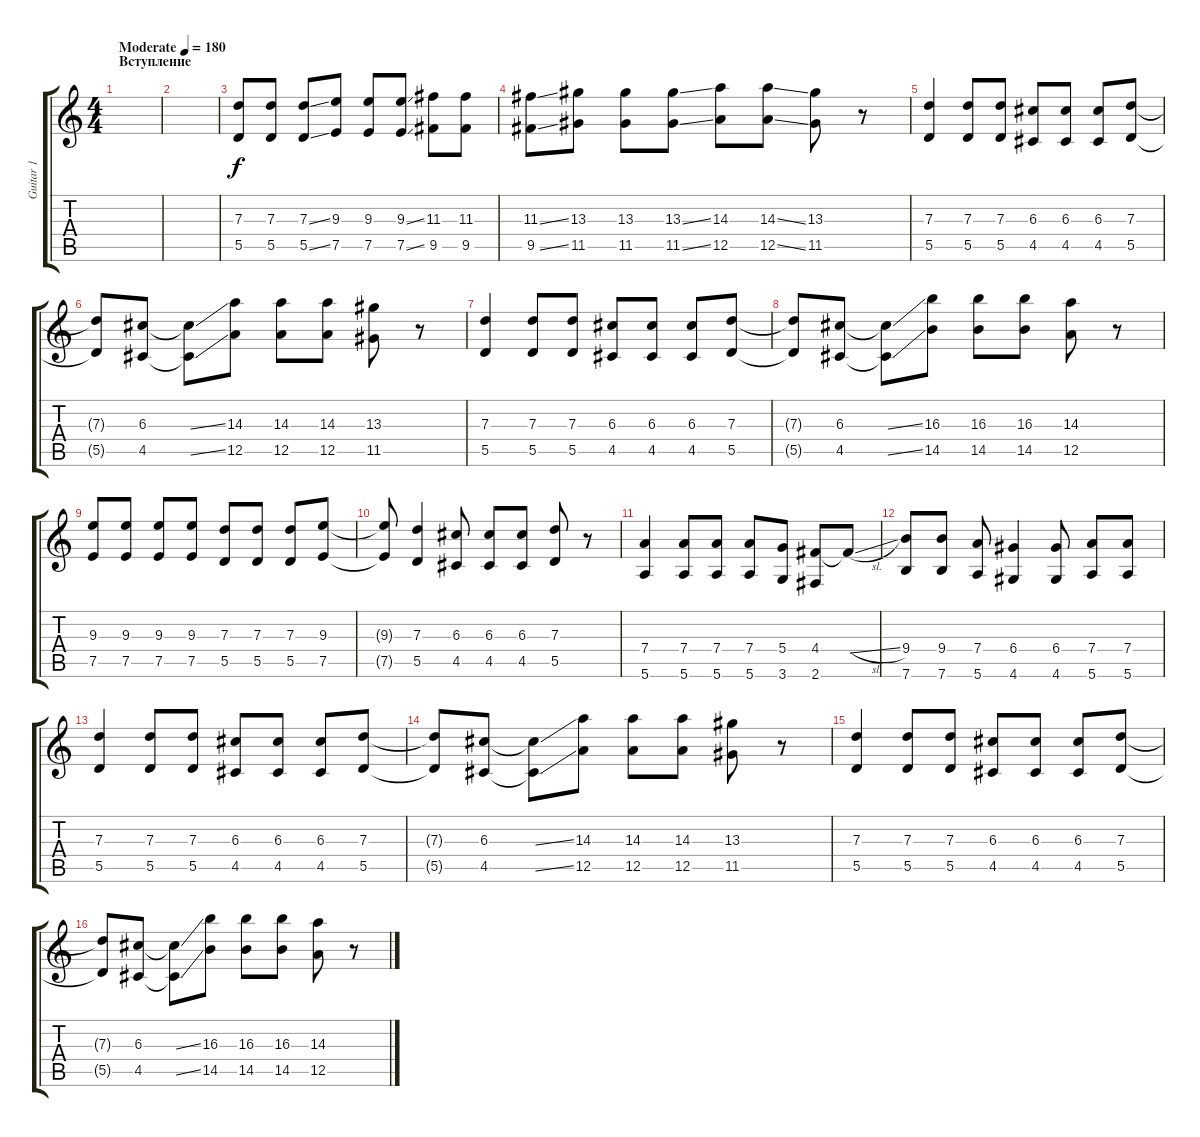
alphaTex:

\track ("Guitar 1" "Guitar 1") {instrument overdrivenguitar}
\staff {score tabs}
\tuning (E4 B3 G3 D3 A2 E2) {hide}
\ts (4 4)
\section ("" "Вступление")
\tempo (180 "Moderate")
\clef g2
\ks c
|
|
(7.3 5.5).8{volume 13} (7.3 5.5).8 (7.3{ss} 5.5{ss}).8 (9.3 7.5).8 (9.3 7.5).8 (9.3{ss} 7.5{ss}).8 (11.3 9.5).8 (11.3 9.5).8 |
(11.3{ss} 9.5{ss}).8 (13.3 11.5).8 (13.3 11.5).8 (13.3{ss} 11.5{ss}).8 (14.3 12.5).8 (14.3{ss} 12.5{ss}).8 (13.3 11.5).8 r.8 |
(7.3 5.5).4 (7.3 5.5).8 (7.3 5.5).8 (6.3 4.5).8 (6.3 4.5).8 (6.3 4.5).8 (7.3 5.5).8 |
(7.3{t} 5.5{t}).8 (6.3 4.5).8 (6.3{ss t} 4.5{ss t}).8 (14.3 12.5).8 (14.3 12.5).8 (14.3 12.5).8 (13.3 11.5).8 r.8 |
(7.3 5.5).4 (7.3 5.5).8 (7.3 5.5).8 (6.3 4.5).8 (6.3 4.5).8 (6.3 4.5).8 (7.3 5.5).8 |
(7.3{t} 5.5{t}).8 (6.3 4.5).8 (6.3{ss t} 4.5{ss t}).8 (16.3 14.5).8 (16.3 14.5).8 (16.3 14.5).8 (14.3 12.5).8 r.8 |
(9.3 7.5).8 (9.3 7.5).8 (9.3 7.5).8 (9.3 7.5).8 (7.3 5.5).8 (7.3 5.5).8 (7.3 5.5).8 (9.3 7.5).8 |
(9.3{t} 7.5{t}).8 (7.3 5.5).4 (6.3 4.5).8 (6.3 4.5).8 (6.3 4.5).8 (7.3 5.5).8 r.8 |
(7.4 5.6).4 (7.4 5.6).8 (7.4 5.6).8 (7.4 5.6).8 (5.4 3.6).8 (4.4 2.6).8 4.4{sl t}.8 |
(9.4 7.6).8 (9.4 7.6).8 (7.4 5.6).8 (6.4 4.6).4 (6.4 4.6).8 (7.4 5.6).8 (7.4 5.6).8 |
(7.3 5.5).4 (7.3 5.5).8 (7.3 5.5).8 (6.3 4.5).8 (6.3 4.5).8 (6.3 4.5).8 (7.3 5.5).8 |
(7.3{t} 5.5{t}).8 (6.3 4.5).8 (6.3{ss t} 4.5{ss t}).8 (14.3 12.5).8 (14.3 12.5).8 (14.3 12.5).8 (13.3 11.5).8 r.8 |
(7.3 5.5).4 (7.3 5.5).8 (7.3 5.5).8 (6.3 4.5).8 (6.3 4.5).8 (6.3 4.5).8 (7.3 5.5).8 |
(7.3{t} 5.5{t}).8 (6.3 4.5).8 (6.3{ss t} 4.5{ss t}).8 (16.3 14.5).8 (16.3 14.5).8 (16.3 14.5).8 (14.3 12.5).8 r.8
